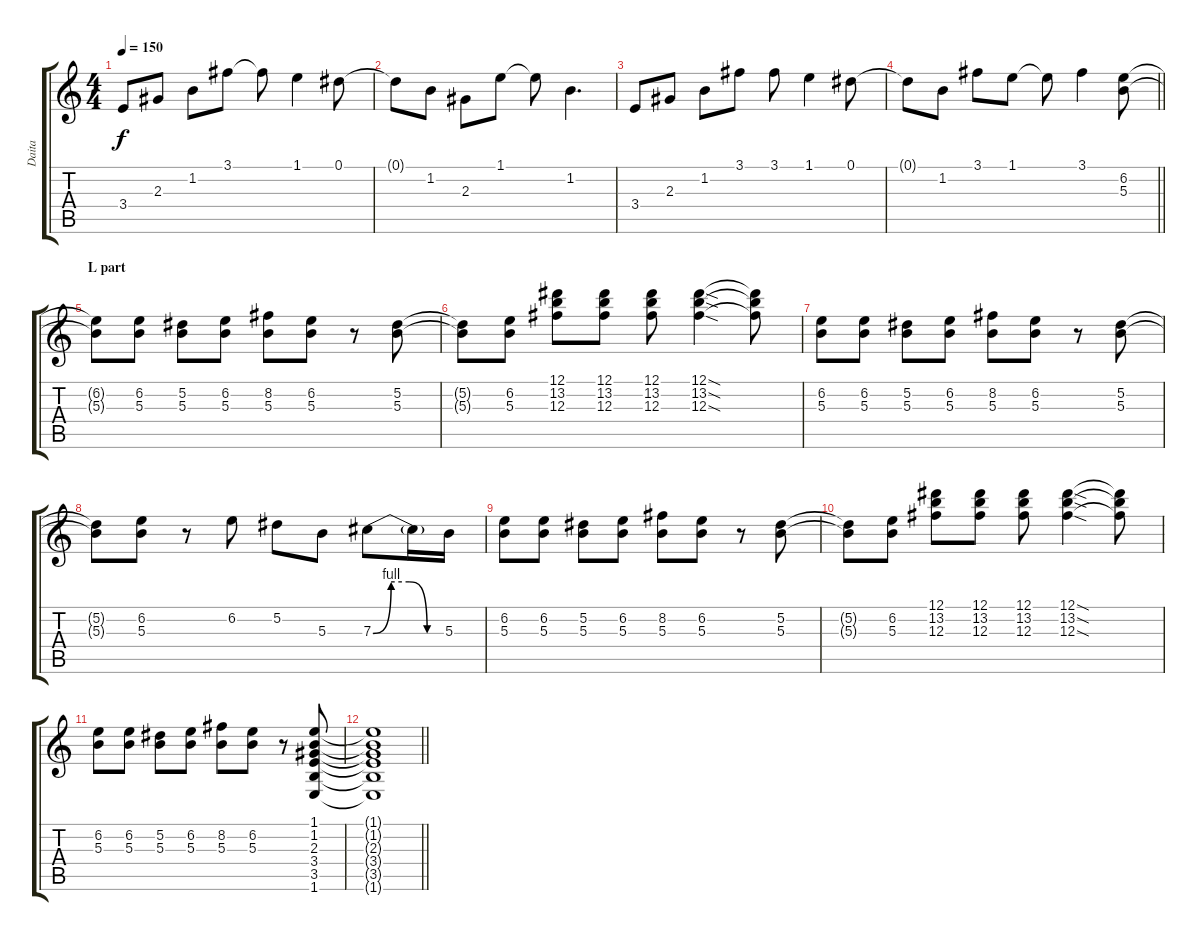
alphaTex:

\track ("Daita" "Daita") {instrument distortionguitar}
\staff {score tabs}
\tuning (Eb4 Bb3 Gb3 Db3 Ab2 Eb2) {hide}
\ts (4 4)
\tempo 150
\clef g2
\ks c
3.4.8{dy f} 2.3.8 1.2.8 3.1.8 3.1{t}.8 1.1.4 0.1.8 |
0.1{t}.8 1.2.8 2.3.8 1.1.8 1.1{t}.8 1.2.4{d} |
3.4.8 2.3.8 1.2.8 3.1.8 3.1.8 1.1.4 0.1.8 |
\barLineRight lightlight
0.1{t}.8 1.2.8 3.1.8 1.1.8 1.1{t}.8 3.1.4 (6.2 5.3).8 |
\section ("" "L part")
(6.2{t} 5.3{t}).8 (6.2 5.3).8 (5.2 5.3).8 (6.2 5.3).8 (8.2 5.3).8 (6.2 5.3).8 r.8 (5.2 5.3).8 |
(5.2{t} 5.3{t}).8 (6.2 5.3).8 (12.1 13.2 12.3).8 (12.1 13.2 12.3).8 (12.1 13.2 12.3).8 (12.1{sod} 13.2{sod} 12.3{sod}).4 (12.1{t} 13.2{t} 12.3{t}).8 |
(6.2 5.3).8 (6.2 5.3).8 (5.2 5.3).8 (6.2 5.3).8 (8.2 5.3).8 (6.2 5.3).8 r.8 (5.2 5.3).8 |
(5.2{t} 5.3{t}).8 (6.2 5.3).8 r.8 6.2.8 5.2.8 5.3.8 7.3{be (custom 0 0 15 4 30 4 45 0 60 0)}.8 7.3{t}.16 5.3.16 |
(6.2 5.3).8 (6.2 5.3).8 (5.2 5.3).8 (6.2 5.3).8 (8.2 5.3).8 (6.2 5.3).8 r.8 (5.2 5.3).8 |
(5.2{t} 5.3{t}).8 (6.2 5.3).8 (12.1 13.2 12.3).8 (12.1 13.2 12.3).8 (12.1 13.2 12.3).8 (12.1{sod} 13.2{sod} 12.3{sod}).4 (12.1{t} 13.2{t} 12.3{t}).8 |
(6.2 5.3).8 (6.2 5.3).8 (5.2 5.3).8 (6.2 5.3).8 (8.2 5.3).8 (6.2 5.3).8 r.8 (1.1 1.2 2.3 3.4 3.5 1.6).8 |
\barLineRight lightlight
(1.1{t} 1.2{t} 2.3{t} 3.4{t} 3.5{t} 1.6{t}).1
